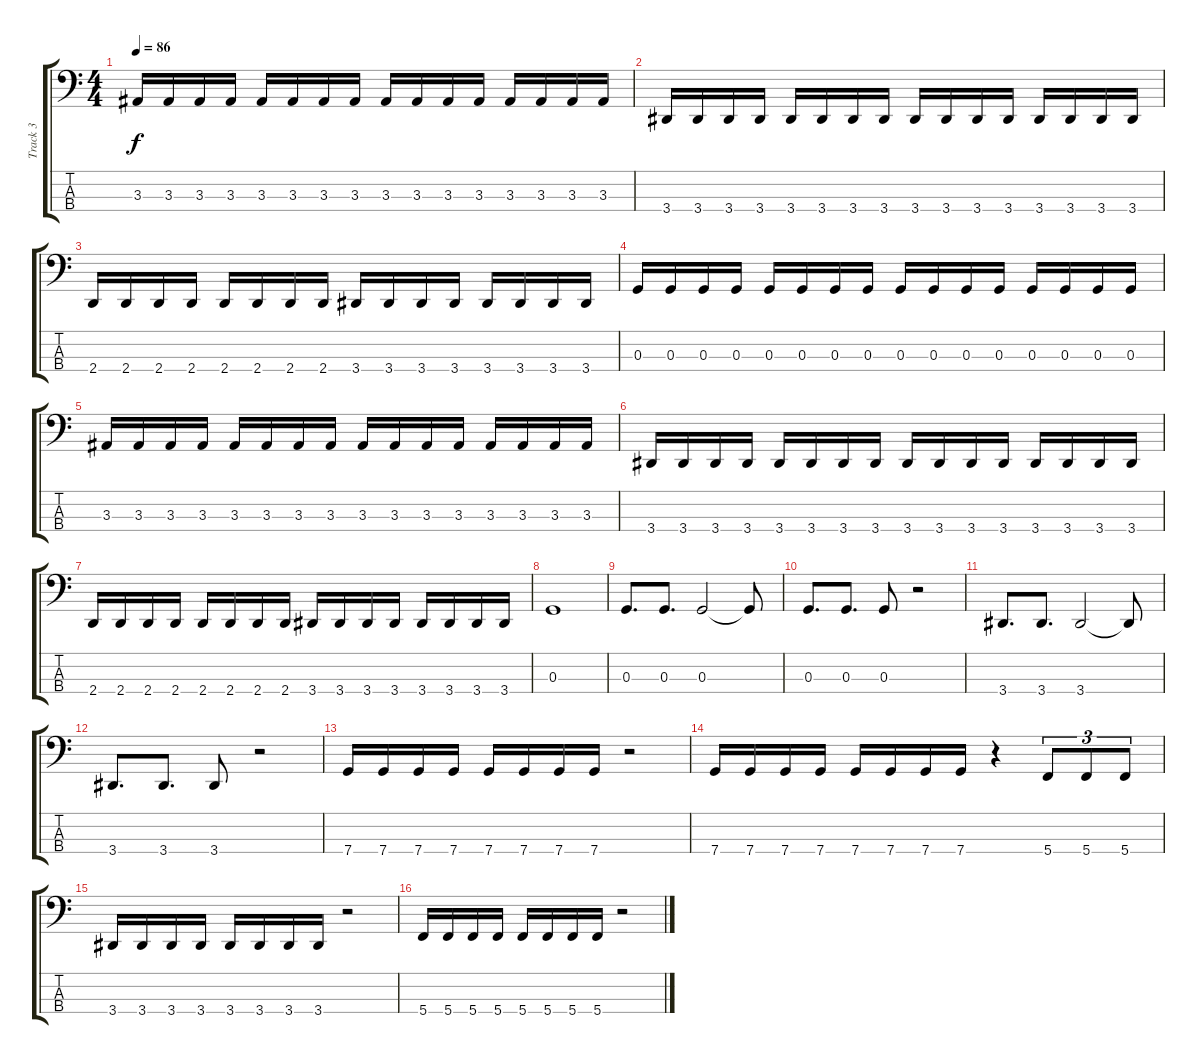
\track ("Track 3" "Track 3") {instrument electricbassfinger}
\staff {score tabs}
\tuning (F2 C2 G1 C1) {hide}
\ts (4 4)
\tempo 86
\clef f4
\ks c
3.3.16{dy f} 3.3.16 3.3.16 3.3.16 3.3.16 3.3.16 3.3.16 3.3.16 3.3.16 3.3.16 3.3.16 3.3.16 3.3.16 3.3.16 3.3.16 3.3.16 |
3.4.16 3.4.16 3.4.16 3.4.16 3.4.16 3.4.16 3.4.16 3.4.16 3.4.16 3.4.16 3.4.16 3.4.16 3.4.16 3.4.16 3.4.16 3.4.16 |
2.4.16 2.4.16 2.4.16 2.4.16 2.4.16 2.4.16 2.4.16 2.4.16 3.4.16 3.4.16 3.4.16 3.4.16 3.4.16 3.4.16 3.4.16 3.4.16 |
0.3.16 0.3.16 0.3.16 0.3.16 0.3.16 0.3.16 0.3.16 0.3.16 0.3.16 0.3.16 0.3.16 0.3.16 0.3.16 0.3.16 0.3.16 0.3.16 |
3.3.16 3.3.16 3.3.16 3.3.16 3.3.16 3.3.16 3.3.16 3.3.16 3.3.16 3.3.16 3.3.16 3.3.16 3.3.16 3.3.16 3.3.16 3.3.16 |
3.4.16 3.4.16 3.4.16 3.4.16 3.4.16 3.4.16 3.4.16 3.4.16 3.4.16 3.4.16 3.4.16 3.4.16 3.4.16 3.4.16 3.4.16 3.4.16 |
2.4.16 2.4.16 2.4.16 2.4.16 2.4.16 2.4.16 2.4.16 2.4.16 3.4.16 3.4.16 3.4.16 3.4.16 3.4.16 3.4.16 3.4.16 3.4.16 |
0.3.1 |
0.3.8{d} 0.3.8{d} 0.3.2 0.3{t}.8 |
0.3.8{d} 0.3.8{d} 0.3.8 r.2 |
3.4.8{d} 3.4.8{d} 3.4.2 3.4{t}.8 |
3.4.8{d} 3.4.8{d} 3.4.8 r.2 |
7.4.16 7.4.16 7.4.16 7.4.16 7.4.16 7.4.16 7.4.16 7.4.16 r.2 |
7.4.16 7.4.16 7.4.16 7.4.16 7.4.16 7.4.16 7.4.16 7.4.16 r.4 5.4.8{tu (3 2)} 5.4.8{tu (3 2)} 5.4.8{tu (3 2)} |
3.4.16 3.4.16 3.4.16 3.4.16 3.4.16 3.4.16 3.4.16 3.4.16 r.2 |
5.4.16 5.4.16 5.4.16 5.4.16 5.4.16 5.4.16 5.4.16 5.4.16 r.2
